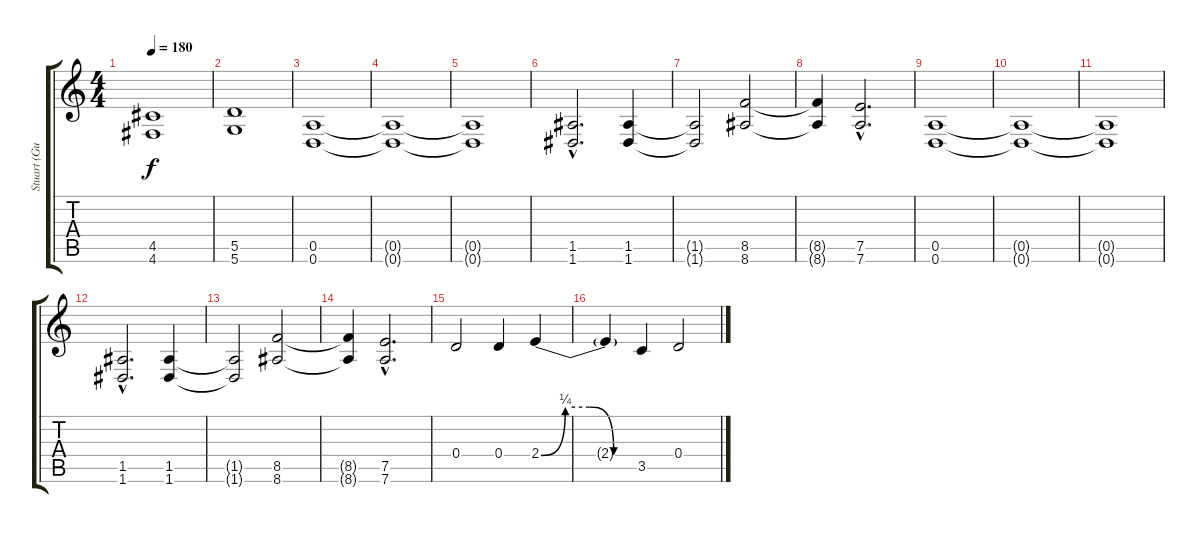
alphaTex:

\track ("Stuart (Guitar)" "Stuart (Gu") {instrument distortionguitar}
\staff {score tabs}
\tuning (E4 B3 G3 D3 A2 D2) {hide}
\ts (4 4)
\tempo 180
\clef g2
\ks c
(4.5 4.6).1{dy f} |
(5.5 5.6).1 |
(0.5 0.6).1 |
(0.5{t} 0.6{t}).1 |
(0.5{t} 0.6{t}).1 |
(1.5{hac} 1.6{hac}).2{d} (1.5 1.6).4 |
(1.5{t} 1.6{t}).2 (8.5 8.6).2 |
(8.5{t} 8.6{t}).4 (7.5{hac} 7.6{hac}).2{d} |
(0.5 0.6).1 |
(0.5{t} 0.6{t}).1 |
(0.5{t} 0.6{t}).1 |
(1.5{hac} 1.6{hac}).2{d} (1.5 1.6).4 |
(1.5{t} 1.6{t}).2 (8.5 8.6).2 |
(8.5{t} 8.6{t}).4 (7.5{hac} 7.6{hac}).2{d} |
0.4.2 0.4.4 2.4{be (custom 0 0 15 1 30 1 45 0 60 0)}.4 |
2.4{t}.4 3.5.4 0.4.2
